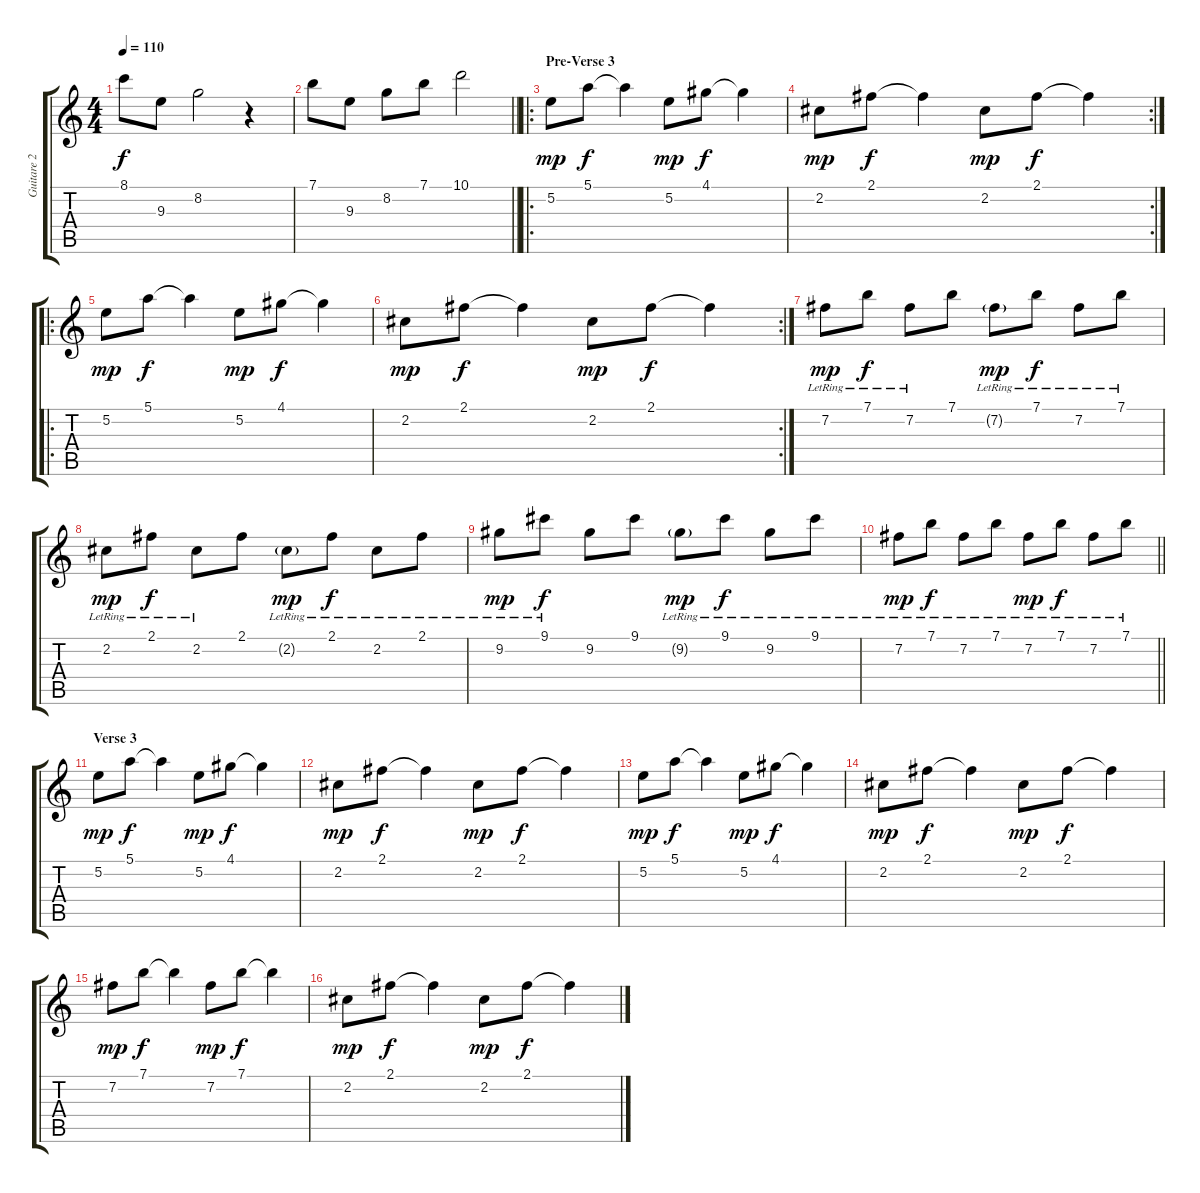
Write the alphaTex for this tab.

\track ("Guitare 2 (Manu)" "Guitare 2 ") {instrument electricguitarjazz}
\staff {score tabs}
\tuning (E4 B3 G3 D3 A2 E2) {hide}
\ts (4 4)
\tempo 110
\clef g2
\ks c
8.1.8{dy f} 9.3.8 8.2.2 r.4 |
\barLineRight lightlight
7.1.8 9.3.8 8.2.8 7.1.8 10.1.2 |
\ro
\section ("" "Pre-Verse 3")
5.2.8{dy mp instrument electricguitarjazz} 5.1.8{dy f} 5.1{t}.4 5.2.8{dy mp} 4.1.8{dy f} 4.1{t}.4 |
\rc 2
2.2.8{dy mp} 2.1.8{dy f} 2.1{t}.4 2.2.8{dy mp} 2.1.8{dy f} 2.1{t}.4 |
\ro
5.2.8{dy mp} 5.1.8{dy f} 5.1{t}.4 5.2.8{dy mp} 4.1.8{dy f} 4.1{t}.4 |
\rc 2
2.2.8{dy mp} 2.1.8{dy f} 2.1{t}.4 2.2.8{dy mp} 2.1.8{dy f} 2.1{t}.4 |
7.2{lr}.8{dy mp} 7.1{lr}.8{dy f} 7.2{lr}.8 7.1.8 7.2{g lr}.8{dy mp} 7.1{lr}.8{dy f} 7.2{lr}.8 7.1{lr}.8 |
2.2{lr}.8{dy mp} 2.1{lr}.8{dy f} 2.2{lr}.8 2.1.8 2.2{g lr}.8{dy mp} 2.1{lr}.8{dy f} 2.2{lr}.8 2.1{lr}.8 |
9.2{lr}.8{dy mp} 9.1{lr}.8{dy f} 9.2.8 9.1.8 9.2{g lr}.8{dy mp} 9.1{lr}.8{dy f} 9.2{lr}.8 9.1{lr}.8 |
\barLineRight lightlight
7.2{lr}.8{dy mp} 7.1{lr}.8{dy f} 7.2{lr}.8 7.1{lr}.8 7.2{lr}.8{dy mp} 7.1{lr}.8{dy f} 7.2{lr}.8 7.1{lr}.8 |
\section ("" "Verse 3")
5.2.8{dy mp} 5.1.8{dy f} 5.1{t}.4 5.2.8{dy mp} 4.1.8{dy f} 4.1{t}.4 |
2.2.8{dy mp} 2.1.8{dy f} 2.1{t}.4 2.2.8{dy mp} 2.1.8{dy f} 2.1{t}.4 |
5.2.8{dy mp} 5.1.8{dy f} 5.1{t}.4 5.2.8{dy mp} 4.1.8{dy f} 4.1{t}.4 |
2.2.8{dy mp} 2.1.8{dy f} 2.1{t}.4 2.2.8{dy mp} 2.1.8{dy f} 2.1{t}.4 |
7.2.8{dy mp} 7.1.8{dy f} 7.1{t}.4 7.2.8{dy mp} 7.1.8{dy f} 7.1{t}.4 |
2.2.8{dy mp} 2.1.8{dy f} 2.1{t}.4 2.2.8{dy mp} 2.1.8{dy f} 2.1{t}.4
